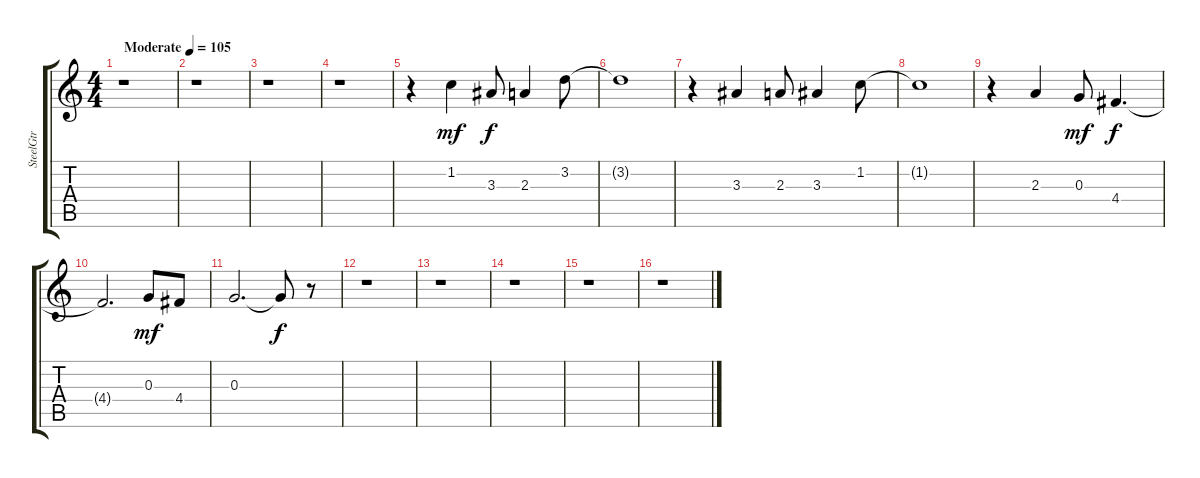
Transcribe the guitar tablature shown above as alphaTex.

\track ("SteelGtr" "SteelGtr") {instrument acousticguitarsteel}
\staff {score tabs}
\tuning (E4 B3 G3 D3 A2 E2) {hide}
\ts (4 4)
\tempo (105 "Moderate")
\clef g2
\ks c
r.1{dy mf instrument acousticguitarsteel} |
r.1 |
r.1 |
r.1 |
r.4 1.2.4 3.3.8{dy f} 2.3.4 3.2.8 |
3.2{t}.1 |
r.4 3.3.4 2.3.8 3.3.4 1.2.8 |
1.2{t}.1 |
r.4 2.3.4 0.3.8{dy mf} 4.4.4{d dy f} |
4.4{t}.2{d} 0.3.8{dy mf} 4.4.8 |
0.3.2{d} 0.3{t}.8{dy f} r.8 |
r.1 |
r.1 |
r.1 |
r.1 |
r.1
